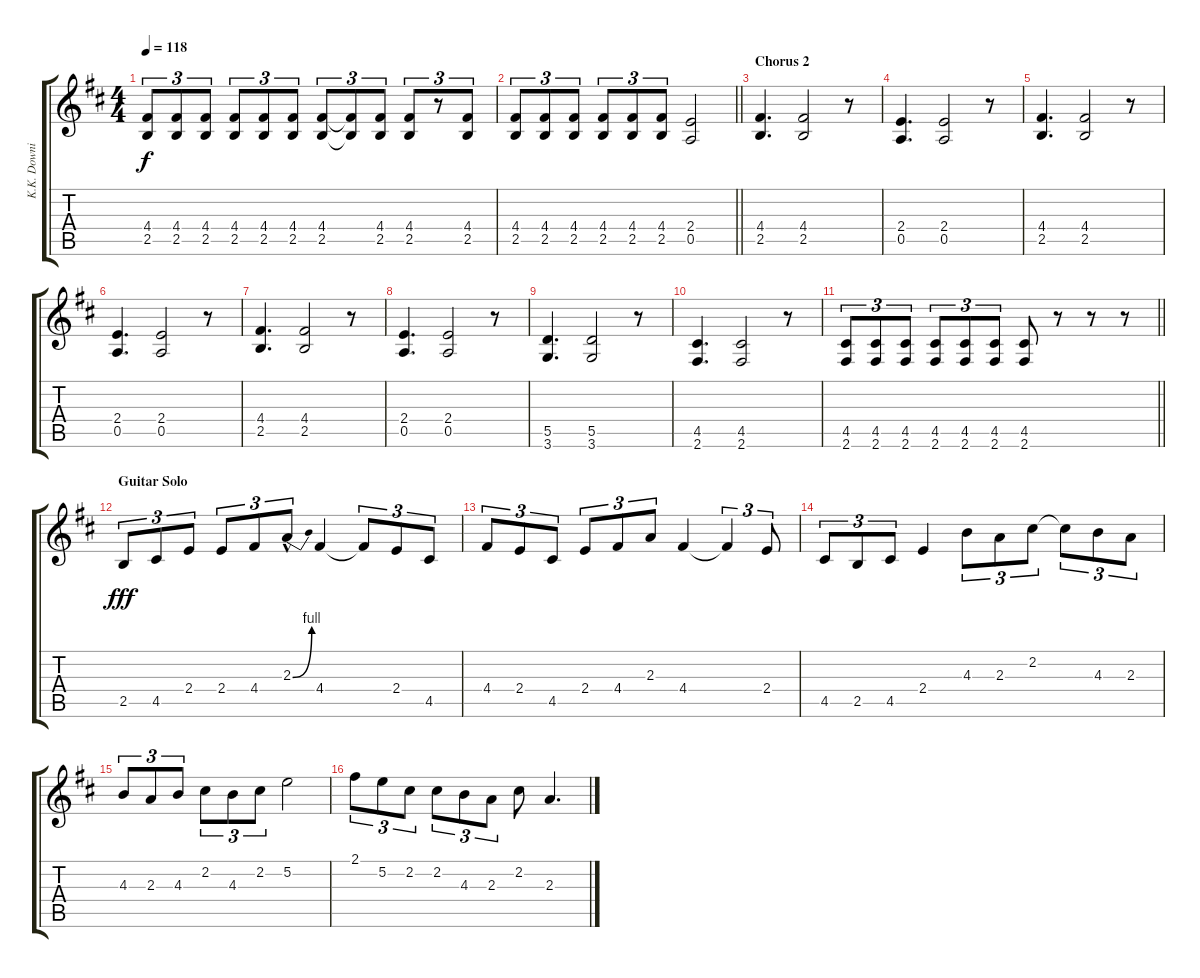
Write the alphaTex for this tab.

\track ("K.K. Downing" "K.K. Downi") {instrument distortionguitar}
\staff {score tabs}
\tuning (E4 B3 G3 D3 A2 E2) {hide}
\ts (4 4)
\tempo 118
\clef g2
\ks d
(4.4 2.5).8{tu (3 2) dy f} (4.4 2.5).8{tu (3 2)} (4.4 2.5).8{tu (3 2)} (4.4 2.5).8{tu (3 2)} (4.4 2.5).8{tu (3 2)} (4.4 2.5).8{tu (3 2)} (4.4 2.5).8{tu (3 2)} (4.4{t} 2.5{t}).8{tu (3 2)} (4.4 2.5).8{tu (3 2)} (4.4 2.5).8{tu (3 2)} r.8{tu (3 2)} (4.4 2.5).8{tu (3 2)} |
\barLineRight lightlight
(4.4 2.5).8{tu (3 2)} (4.4 2.5).8{tu (3 2)} (4.4 2.5).8{tu (3 2)} (4.4 2.5).8{tu (3 2)} (4.4 2.5).8{tu (3 2)} (4.4 2.5).8{tu (3 2)} (2.4 0.5).2 |
\section ("" "Chorus 2")
(4.4 2.5).4{d} (4.4 2.5).2 r.8 |
(2.4 0.5).4{d} (2.4 0.5).2 r.8 |
(4.4 2.5).4{d} (4.4 2.5).2 r.8 |
(2.4 0.5).4{d} (2.4 0.5).2 r.8 |
(4.4 2.5).4{d} (4.4 2.5).2 r.8 |
(2.4 0.5).4{d} (2.4 0.5).2 r.8 |
(5.5 3.6).4{d} (5.5 3.6).2 r.8 |
(4.5 2.6).4{d} (4.5 2.6).2 r.8 |
\barLineRight lightlight
(4.5 2.6).8{tu (3 2)} (4.5 2.6).8{tu (3 2)} (4.5 2.6).8{tu (3 2)} (4.5 2.6).8{tu (3 2)} (4.5 2.6).8{tu (3 2)} (4.5 2.6).8{tu (3 2)} (4.5 2.6).8 r.8 r.8 r.8 |
\section ("" "Guitar Solo")
2.5.8{tu (3 2) dy fff volume 16} 4.5.8{tu (3 2)} 2.4.8{tu (3 2)} 2.4.8{tu (3 2)} 4.4.8{tu (3 2)} 2.3{be (bend 0 0 60 4) hac}.8{tu (3 2)} 4.4.4 4.4{t}.8{tu (3 2)} 2.4.8{tu (3 2)} 4.5.8{tu (3 2)} |
4.4.8{tu (3 2)} 2.4.8{tu (3 2)} 4.5.8{tu (3 2)} 2.4.8{tu (3 2)} 4.4.8{tu (3 2)} 2.3.8{tu (3 2)} 4.4.4 4.4{t}.4{tu (3 2)} 2.4.8{tu (3 2)} |
4.5.8{tu (3 2)} 2.5.8{tu (3 2)} 4.5.8{tu (3 2)} 2.4.4 4.3.8{tu (3 2)} 2.3.8{tu (3 2)} 2.2.8{tu (3 2)} 2.2{t}.8{tu (3 2)} 4.3.8{tu (3 2)} 2.3.8{tu (3 2)} |
4.3.8{tu (3 2)} 2.3.8{tu (3 2)} 4.3.8{tu (3 2)} 2.2.8{tu (3 2)} 4.3.8{tu (3 2)} 2.2.8{tu (3 2)} 5.2.2 |
2.1.8{tu (3 2)} 5.2.8{tu (3 2)} 2.2.8{tu (3 2)} 2.2.8{tu (3 2)} 4.3.8{tu (3 2)} 2.3.8{tu (3 2)} 2.2.8 2.3.4{d}
